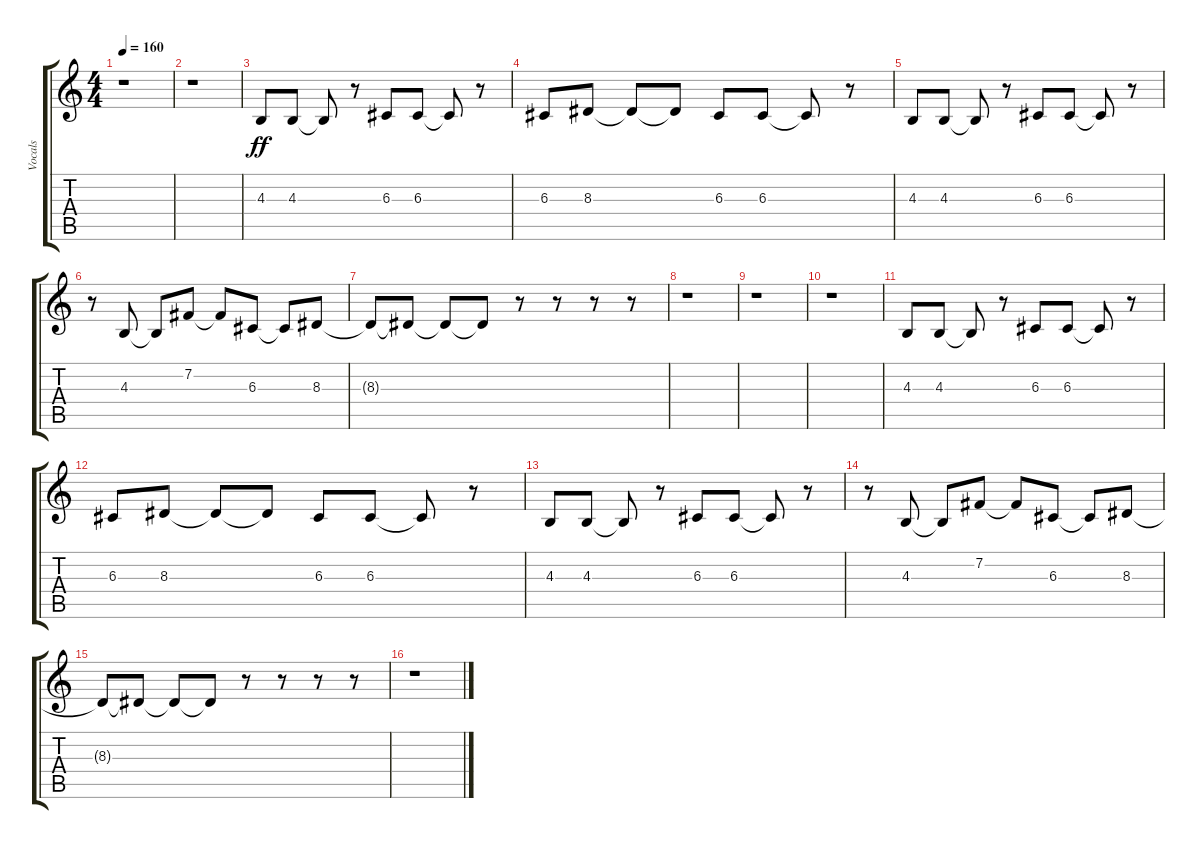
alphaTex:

\track ("Vocals" "Vocals") {instrument lead2sawtooth}
\staff {score tabs}
\tuning (E4 B3 G3 D3 A2 E2) {hide}
\ts (4 4)
\tempo 160
\clef g2
\ks c
r.1{dy ff} |
r.1 |
4.3.8 4.3.8 4.3{t}.8 r.8 6.3.8 6.3.8 6.3{t}.8 r.8 |
6.3.8 8.3.8 8.3{t}.8 8.3{t}.8 6.3.8 6.3.8 6.3{t}.8 r.8 |
4.3.8 4.3.8 4.3{t}.8 r.8 6.3.8 6.3.8 6.3{t}.8 r.8 |
r.8 4.3.8 4.3{t}.8 7.2.8 7.2{t}.8 6.3.8 6.3{t}.8 8.3.8 |
8.3{t}.8 8.3{t}.8 8.3{t}.8 8.3{t}.8 r.8 r.8 r.8 r.8 |
r.1 |
r.1 |
r.1 |
4.3.8 4.3.8 4.3{t}.8 r.8 6.3.8 6.3.8 6.3{t}.8 r.8 |
6.3.8 8.3.8 8.3{t}.8 8.3{t}.8 6.3.8 6.3.8 6.3{t}.8 r.8 |
4.3.8 4.3.8 4.3{t}.8 r.8 6.3.8 6.3.8 6.3{t}.8 r.8 |
r.8 4.3.8 4.3{t}.8 7.2.8 7.2{t}.8 6.3.8 6.3{t}.8 8.3.8 |
8.3{t}.8 8.3{t}.8 8.3{t}.8 8.3{t}.8 r.8 r.8 r.8 r.8 |
r.1
